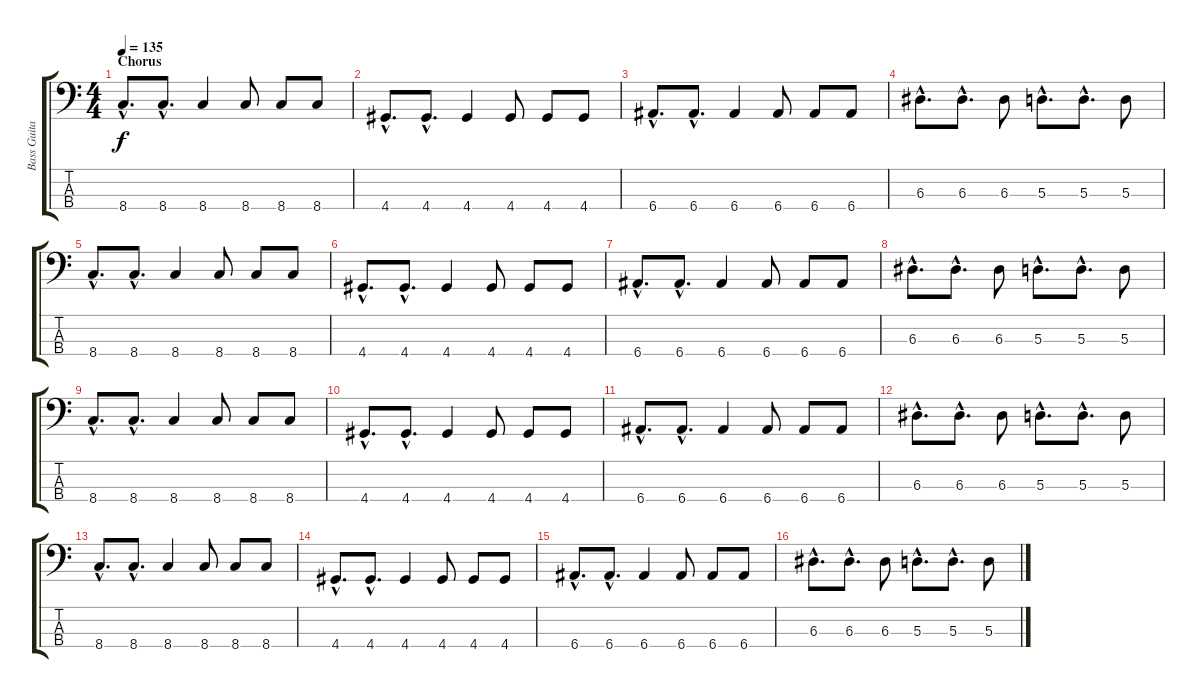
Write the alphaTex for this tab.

\track ("Bass Guitar" "Bass Guita") {instrument electricbasspick}
\staff {score tabs}
\tuning (G2 D2 A1 E1) {hide}
\ts (4 4)
\section ("" "Chorus")
\tempo 135
\clef f4
\ks c
8.4{hac}.8{d dy f} 8.4{hac}.8{d} 8.4.4 8.4.8 8.4.8 8.4.8 |
4.4{hac}.8{d} 4.4{hac}.8{d} 4.4.4 4.4.8 4.4.8 4.4.8 |
6.4{hac}.8{d} 6.4{hac}.8{d} 6.4.4 6.4.8 6.4.8 6.4.8 |
6.3{hac}.8{d} 6.3{hac}.8{d} 6.3.8 5.3{hac}.8{d} 5.3{hac}.8{d} 5.3.8 |
8.4{hac}.8{d} 8.4{hac}.8{d} 8.4.4 8.4.8 8.4.8 8.4.8 |
4.4{hac}.8{d} 4.4{hac}.8{d} 4.4.4 4.4.8 4.4.8 4.4.8 |
6.4{hac}.8{d} 6.4{hac}.8{d} 6.4.4 6.4.8 6.4.8 6.4.8 |
6.3{hac}.8{d} 6.3{hac}.8{d} 6.3.8 5.3{hac}.8{d} 5.3{hac}.8{d} 5.3.8 |
8.4{hac}.8{d} 8.4{hac}.8{d} 8.4.4 8.4.8 8.4.8 8.4.8 |
4.4{hac}.8{d} 4.4{hac}.8{d} 4.4.4 4.4.8 4.4.8 4.4.8 |
6.4{hac}.8{d} 6.4{hac}.8{d} 6.4.4 6.4.8 6.4.8 6.4.8 |
6.3{hac}.8{d} 6.3{hac}.8{d} 6.3.8 5.3{hac}.8{d} 5.3{hac}.8{d} 5.3.8 |
8.4{hac}.8{d} 8.4{hac}.8{d} 8.4.4 8.4.8 8.4.8 8.4.8 |
4.4{hac}.8{d} 4.4{hac}.8{d} 4.4.4 4.4.8 4.4.8 4.4.8 |
6.4{hac}.8{d} 6.4{hac}.8{d} 6.4.4 6.4.8 6.4.8 6.4.8 |
6.3{hac}.8{d} 6.3{hac}.8{d} 6.3.8 5.3{hac}.8{d} 5.3{hac}.8{d} 5.3.8
